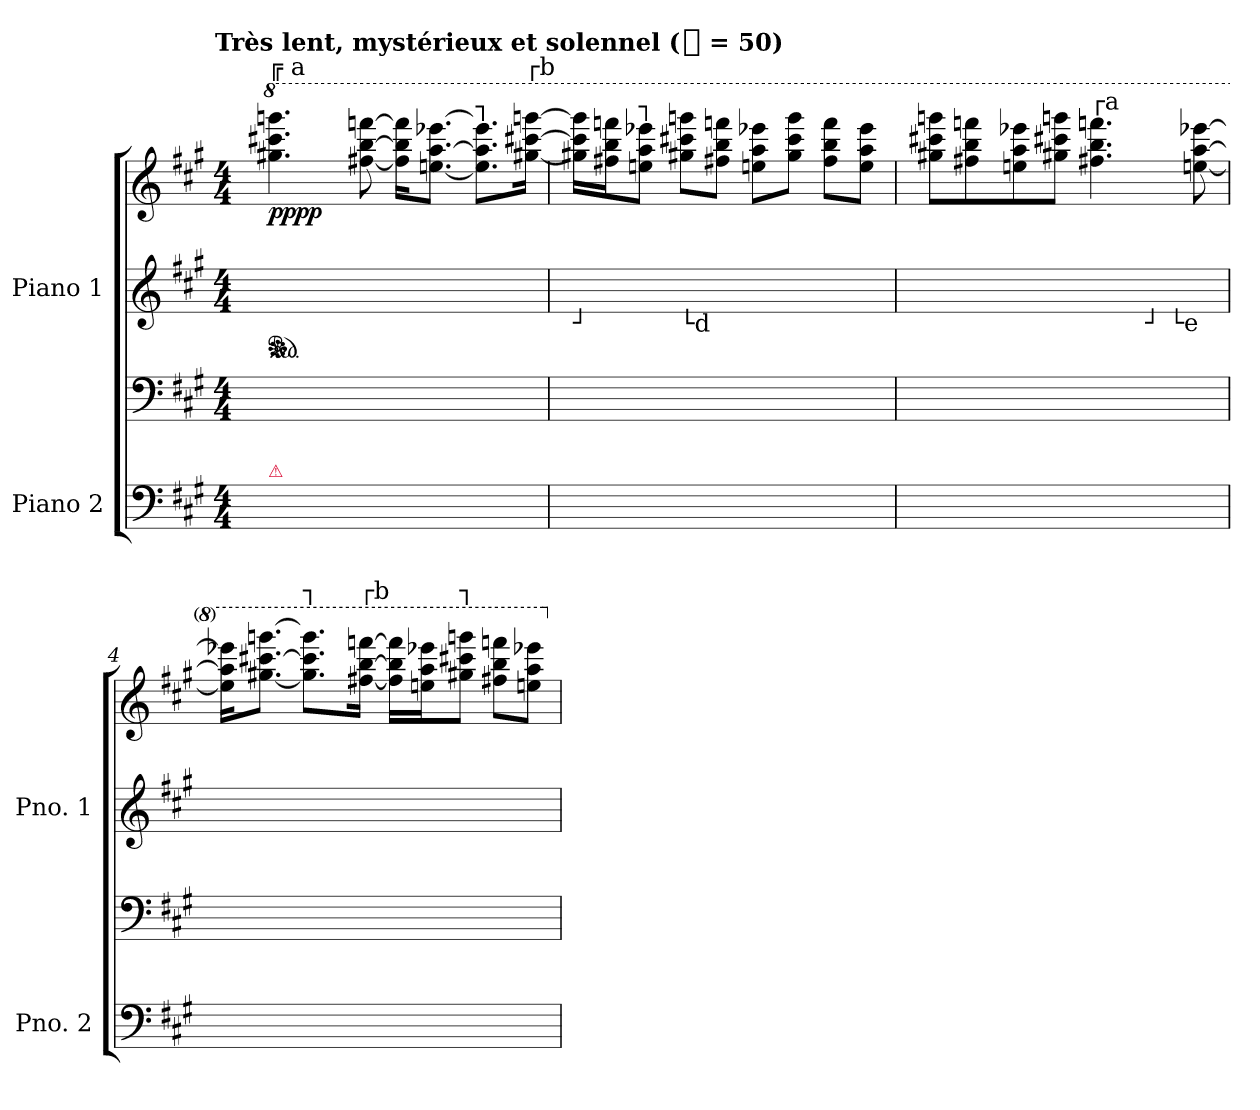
**kern	**kern	**kern	**kern	**dynam
*part4	*part3	*part2	*part1	*part1
*staff4	*staff3	*staff2	*staff1	*staff1
*I"Piano 2	*	*I"Piano 1	*	*
*I'Pno. 2	*	*I'Pno. 1	*	*
*clefF4	*clefF4	*clefG2	*clefG2	*
*k[f#c#g#]	*k[f#c#g#]	*k[f#c#g#]	*k[f#c#g#]	*
*A:	*A:	*A:	*A:	*
!!LO:TX:omd:t=Très lent, mystérieux et solennel ([8th] = 50)
*M4/4	*M4/4	*M4/4	*M4/4	*
*MM25	*MM25	*MM25	*MM25	*
*8ba	*	*	*	*
*	*	*	*8va	*
=1	=1	=1	=1	=1
!	!	!	!LO:TX:a:t=╔ a	!
!	!	!LO:TX:b:t=(garder la pédale forte jusqu'à la fin)	!	!
!	!	!LO:TX:b:t=╚c	!	!
!LO:TX:a:color=crimson:t=⚠	!	!	!	!
*	*	*ped	*	*
*	*	*Xped	*	*
4ryy	1ryy	2ryy	4.ggg#X 4.cccc#X 4.ggggn	pppp
4ryy	.	.	.	.
.	.	.	[8fff#X [8bbb [8ffffn	.
4ryy	.	4ryy	16fff#] 16bbb] 16ffff]KL	.
.	.	.	[8.eeen [8.aaa [8.eeee-XJ	.
!	!	!	!LO:TX:a:t=┐	!
4ryy	.	4ryy	8.eeen] 8.aaa] 8.eeee-]L	.
!	!	!	!LO:TX:a:t=┌b	!
.	.	.	[16ggg#X [16cccc#X [16ggggnJk	.
=2	=2	=2	=2	=2
!	!	!LO:TX:b:t=┘	!	!
1ryy	1ryy	4ryy	16ggg#X] 16cccc#] 16ggggn]LL	.
.	.	.	16fff#X 16bbb 16ffffnJ	.
!	!	!	!LO:TX:a:t=┐	!
.	.	.	8eeen 8aaa 8eeee-XJ	.
!	!	!LO:TX:b:t=└d	!	!
.	.	2ryy	8ggg#X 8cccc#X 8ggggnL	.
.	.	.	8fff#X 8bbb 8ffffnJ	.
.	.	.	8eeen 8aaa 8eeee-XL	.
.	.	.	8ggg# 8cccc# 8ggggJ	.
.	.	8ryy	8fff# 8bbb 8ffffL	.
.	.	8ryy	8eee 8aaa 8eeee-J	.
=3	=3	=3	=3	=3
4ryy	1ryy	8ryy	8ggg#X 8cccc#X 8ggggnL	.
.	.	16ryy	8fff#X 8bbb 8ffffn	.
.	.	16ryy	.	.
4ryy	.	2ryy	8eeen 8aaa 8eeee-X	.
.	.	.	8ggg#X 8cccc#X 8ggggnJ	.
!	!	!	!LO:TX:a:t=┌a	!
4ryy	.	.	4.fff#X 4.bbb 4.ffffn	.
!	!	!LO:TX:b:t=┘	!	!
4ryy	.	16ryy	.	.
!	!	!LO:TX:b:t=└e	!	!
.	.	8.ryy	.	.
.	.	.	[8eeen [8aaa [8eeee-X	.
=4	=4	=4	=4	=4
1ryy	1ryy	4ryy	16eeen] 16aaa] 16eeee-X]KL	.
.	.	.	[8.ggg#X [8.cccc#X [8.ggggnJ	.
!	!	!	!LO:TX:a:t=┐	!
.	.	16ryy	8.ggg#] 8.cccc#] 8.gggg]L	.
.	.	8.ryy	.	.
!	!	!	!LO:TX:a:t=┌b	!
.	.	.	[16fff#X [16bbb [16ffffnJk	.
.	.	16ryy	16fff#] 16bbb] 16ffff]LL	.
.	.	8.ryy	16eeen 16aaa 16eeee-XJ	.
!	!	!	!LO:TX:a:t=┐	!
.	.	.	8ggg#X 8cccc#X 8ggggnJ	.
.	.	4ryy	8fff#X 8bbb 8ffffnL	.
.	.	.	8eeen 8aaa 8eeee-XJ	.
*X8ba	*	*	*	*
*	*	*	*X8va	*
=	=	=	=	=
*-	*-	*-	*-	*-
